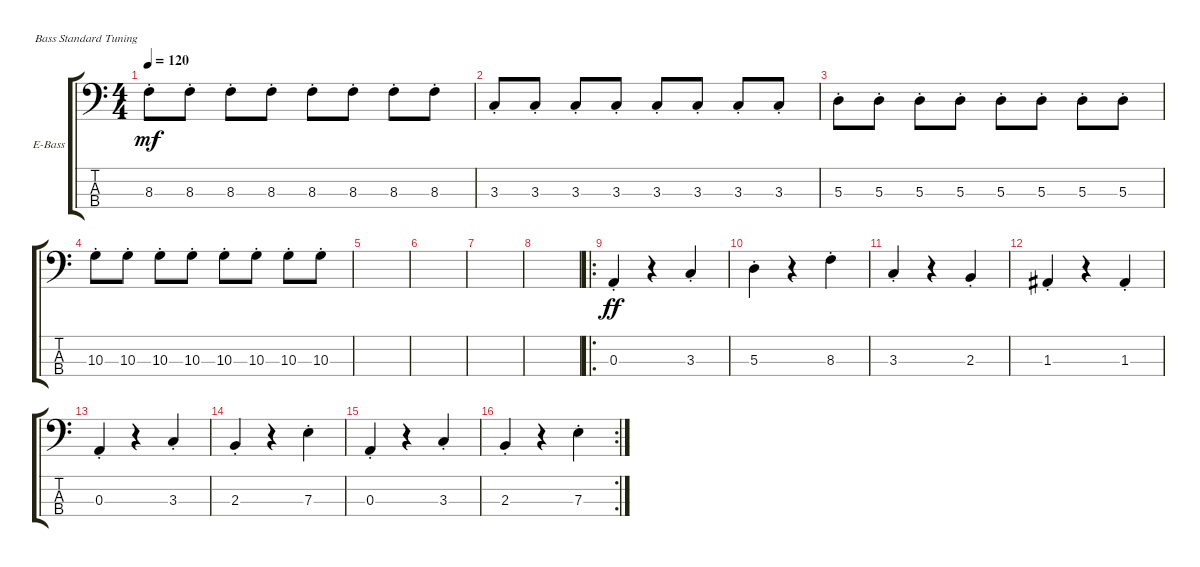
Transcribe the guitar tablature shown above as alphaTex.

\defaultSystemsLayout 4
\bracketExtendMode groupsimilarinstruments
\firstSystemTrackNameOrientation horizontal
\otherSystemsTrackNameOrientation horizontal
\track ("Electric Bass" "E-Bass") {instrument electricbassfinger}
\staff {score tabs}
\tuning (G2 D2 A1 E1)
\ts (4 4)
\tempo 120
\clef f4
\ks c
8.3{st}.8{dy mf} 8.3{st}.8 8.3{st}.8 8.3{st}.8 8.3{st}.8 8.3{st}.8 8.3{st}.8 8.3{st}.8 |
3.3{st}.8 3.3{st}.8 3.3{st}.8 3.3{st}.8 3.3{st}.8 3.3{st}.8 3.3{st}.8 3.3{st}.8 |
5.3{st}.8 5.3{st}.8 5.3{st}.8 5.3{st}.8 5.3{st}.8 5.3{st}.8 5.3{st}.8 5.3{st}.8 |
10.3{st}.8 10.3{st}.8 10.3{st}.8 10.3{st}.8 10.3{st}.8 10.3{st}.8 10.3{st}.8 10.3{st}.8 |
|
|
|
|
\ro
0.3{st}.4{dy ff} r.4 3.3{st}.4 |
5.3{st}.4 r.4 8.3{st}.4 |
3.3{st}.4 r.4 2.3{st}.4 |
1.3{st}.4 r.4 1.3{st}.4 |
0.3{st}.4 r.4 3.3{st}.4 |
2.3{st}.4 r.4 7.3{st}.4 |
0.3{st}.4 r.4 3.3{st}.4 |
\rc 2
2.3{st}.4 r.4 7.3{st}.4
